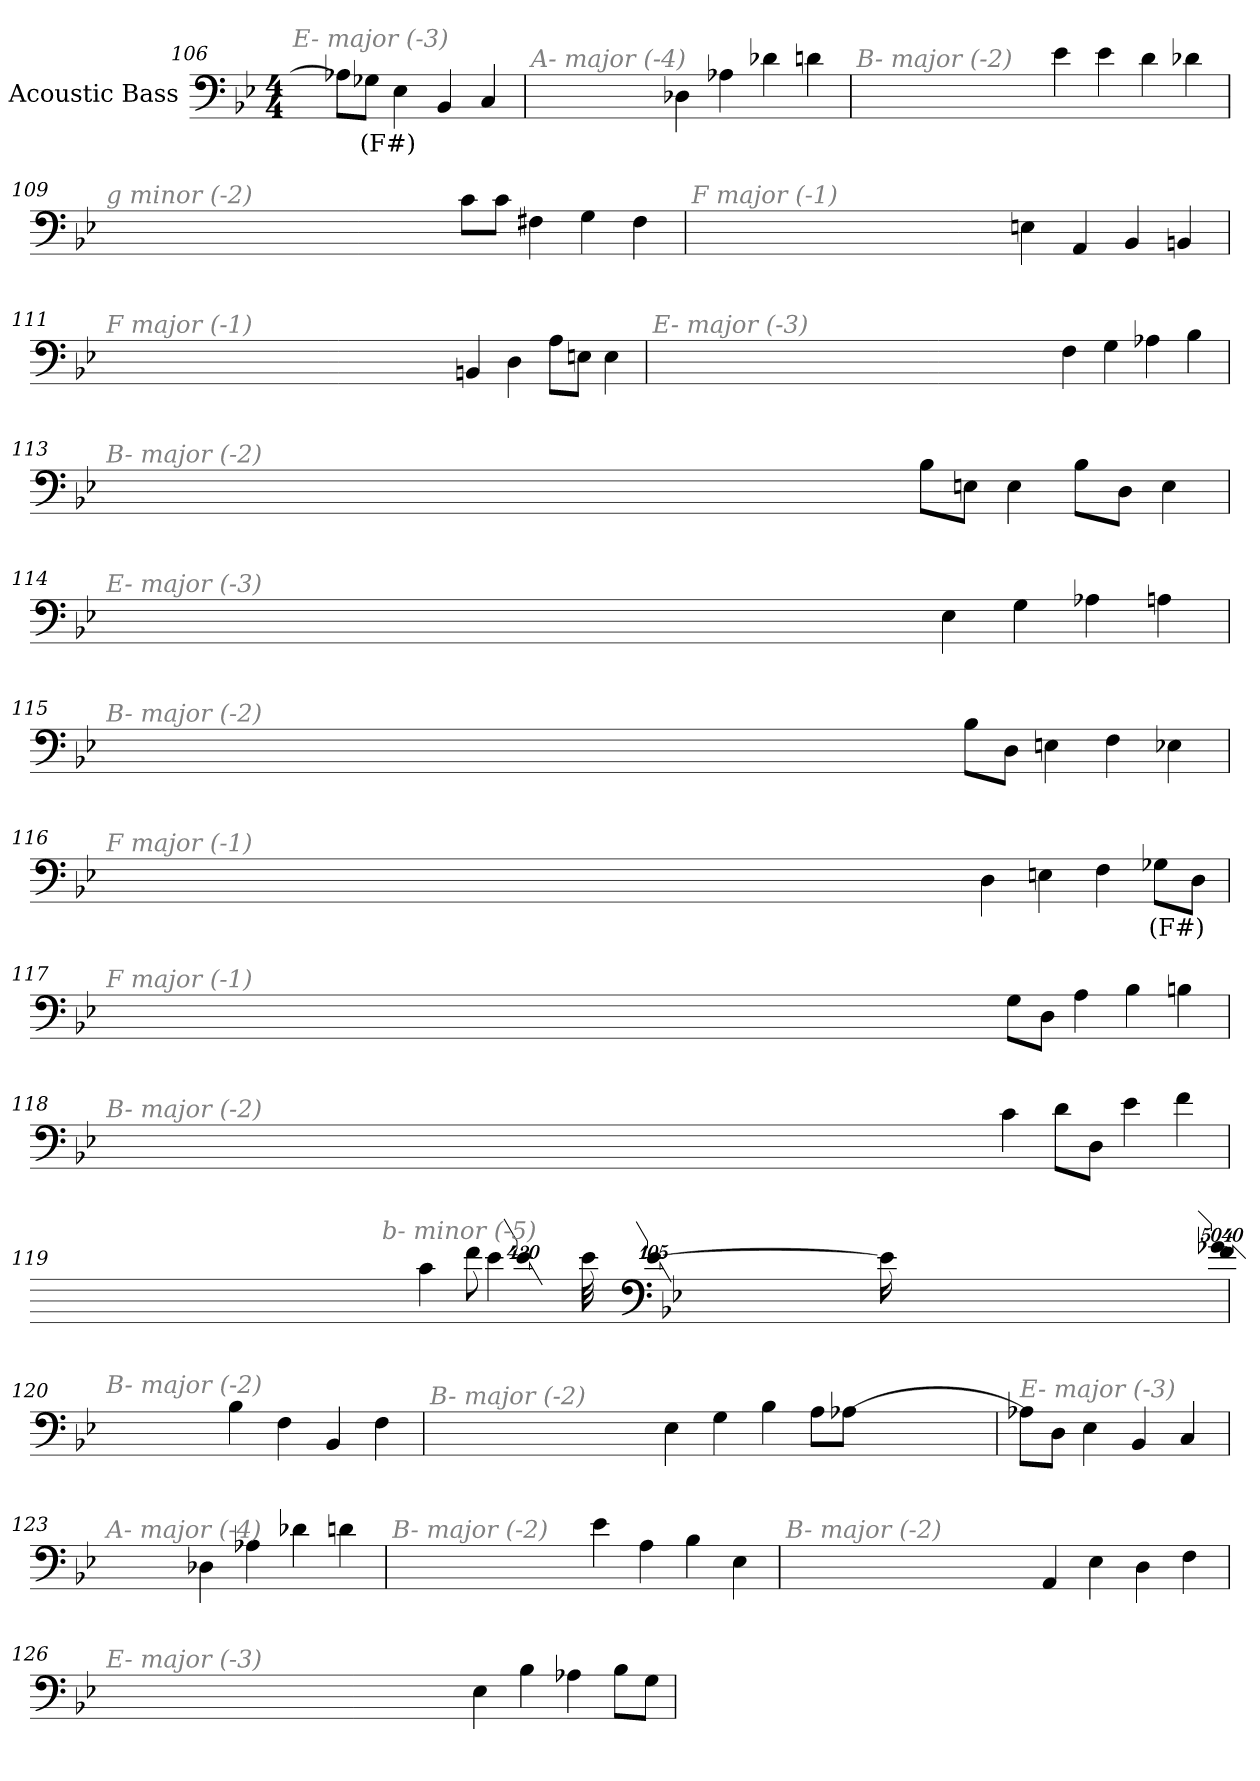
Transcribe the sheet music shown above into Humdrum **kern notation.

**kern	**text
*part1	*part1
*staff1	*staff1
*I"Acoustic Bass	*
*clefF4	*
*ITrd7c12	*
*k[b-e-]	*
*B-:	*
*M4/4	*
=106	=106
!LO:TX:i:color=#808080:t=E- major (-3)	!
8AA-XL]	.
8GG-XiJ	(F#)
4EE-	.
4BBB-	.
4CC	.
=107	=107
!LO:TX:i:color=#808080:t=A- major (-4)	!
4DD-X	.
4AA-X	.
4D-X	.
4Dn	.
=108	=108
!LO:TX:i:color=#808080:t=B- major (-2)	!
4E-	.
4E-	.
4D	.
4D-X	.
=109	=109
!LO:TX:i:color=#808080:t=g minor (-2)	!
8CL	.
8CJ	.
4FF#X	.
4GG	.
4FF#	.
=110	=110
!LO:TX:i:color=#808080:t=F major (-1)	!
4EEn	.
4AAA	.
4BBB-	.
4BBBn	.
=111	=111
!LO:TX:i:color=#808080:t=F major (-1)	!
4BBBn	.
4DD	.
8AAL	.
8EEnJ	.
4EE	.
=112	=112
!LO:TX:i:color=#808080:t=E- major (-3)	!
4FF	.
4GG	.
4AA-X	.
4BB-	.
=113	=113
!LO:TX:i:color=#808080:t=B- major (-2)	!
8BB-L	.
8EEnJ	.
4EE	.
8BB-L	.
8DDJ	.
4EE	.
=114	=114
!LO:TX:i:color=#808080:t=E- major (-3)	!
4EE-	.
4GG	.
4AA-X	.
4AAn	.
=115	=115
!LO:TX:i:color=#808080:t=B- major (-2)	!
8BB-L	.
8DDJ	.
4EEn	.
4FF	.
4EE-X	.
=116	=116
!LO:TX:i:color=#808080:t=F major (-1)	!
4DD	.
4EEn	.
4FF	.
8GG-XiL	(F#)
8DDJ	.
=117	=117
!LO:TX:i:color=#808080:t=F major (-1)	!
8GGL	.
8DDJ	.
4AA	.
4BB-	.
4BBn	.
=118	=118
!LO:TX:i:color=#808080:t=B- major (-2)	!
4C	.
8DL	.
8DDJ	.
4E-	.
4F	.
=119	=119
!LO:TX:i:color=#808080:t=b- minor (-5)	!
!LO:N:vis=8	!
40320%3347G-X	.
!LO:N:vis=4	!
20160%3347F	.
!LO:N:vis=1024	!
[13440%13E-L	.
16E-L_	.
32E-L_	.
!LO:N:vis=1024%31	!
13440%407E-L]	.
8FJ	.
4E-	.
4C	.
=120	=120
!LO:TX:i:color=#808080:t=B- major (-2)	!
4BB-	.
4FF	.
4BBB-	.
4FF	.
=121	=121
!LO:TX:i:color=#808080:t=B- major (-2)	!
4EE-	.
4GG	.
4BB-	.
8AAL	.
[8AA-XJ	.
=122	=122
!LO:TX:i:color=#808080:t=E- major (-3)	!
8AA-XL]	.
8DDJ	.
4EE-	.
4BBB-	.
4CC	.
=123	=123
!LO:TX:i:color=#808080:t=A- major (-4)	!
4DD-X	.
4AA-X	.
4D-X	.
4Dn	.
=124	=124
!LO:TX:i:color=#808080:t=B- major (-2)	!
4E-	.
4AA	.
4BB-	.
4EE-	.
=125	=125
!LO:TX:i:color=#808080:t=B- major (-2)	!
4AAA	.
4EE-	.
4DD	.
4FF	.
=126	=126
!LO:TX:i:color=#808080:t=E- major (-3)	!
4EE-	.
4BB-	.
4AA-X	.
8BB-L	.
8GGJ	.
=	=
*-	*-
